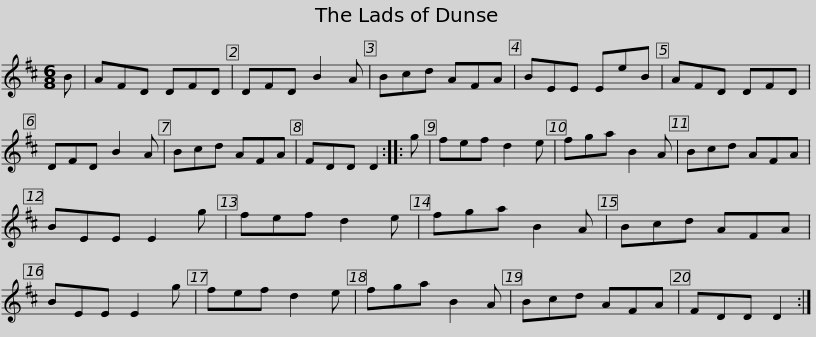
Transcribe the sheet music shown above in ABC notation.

X:1
L:1/8
M:6/8
I:linebreak $
K:D
V:1 treble
V:1
 B | AFD DFD | DFD B2 A | Bcd AFA | BEE EeB | %5
 AFD DFD | DFD B2 A | Bcd AFA |$ FDD D2 :: g | %10
 fef d2 e | fga B2 A | Bcd AFA | BEE E2 g | fef d2 e | %15
 fga B2 A | Bcd AFA |$ BEE E2 g | fef d2 e | fga B2 A | %20
 Bcd AFA | FDD D2 :| %22
